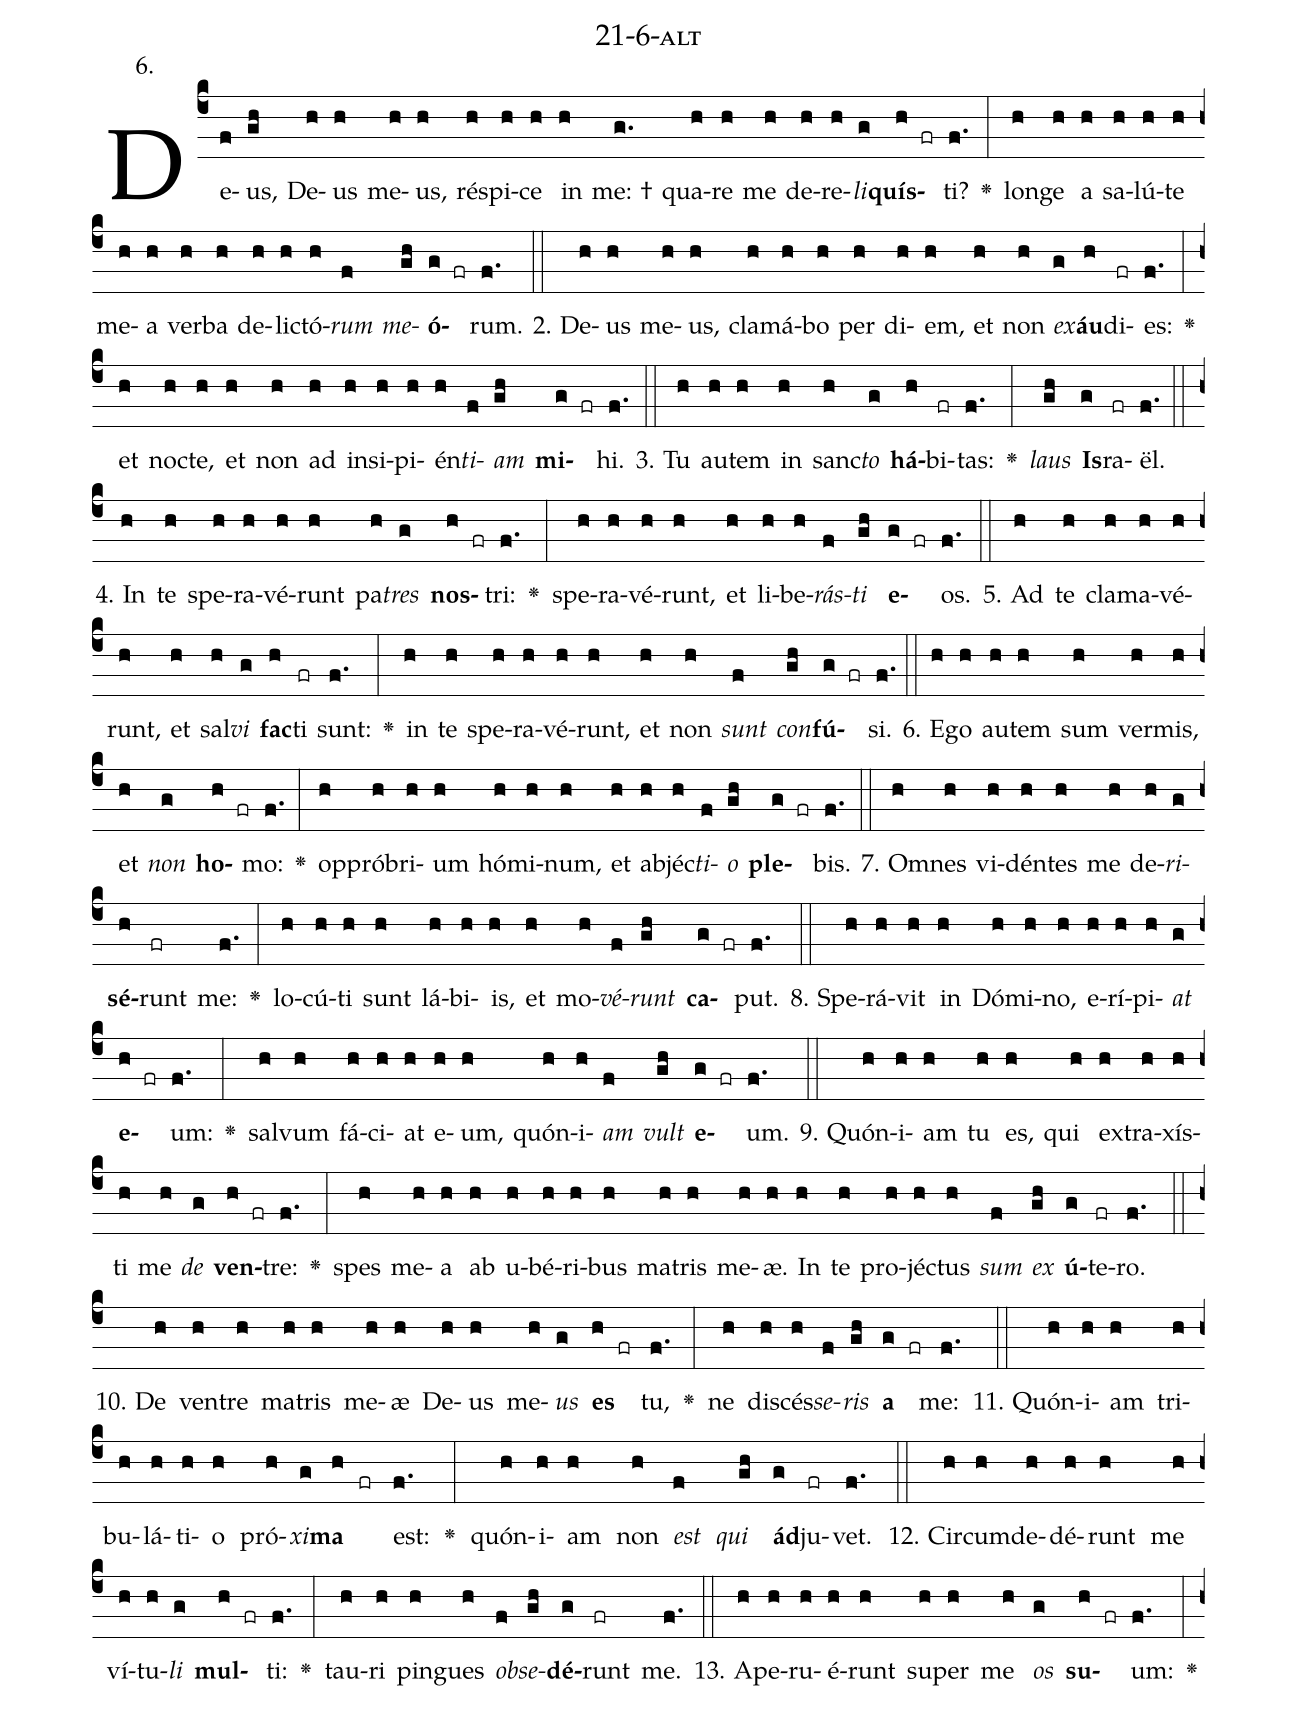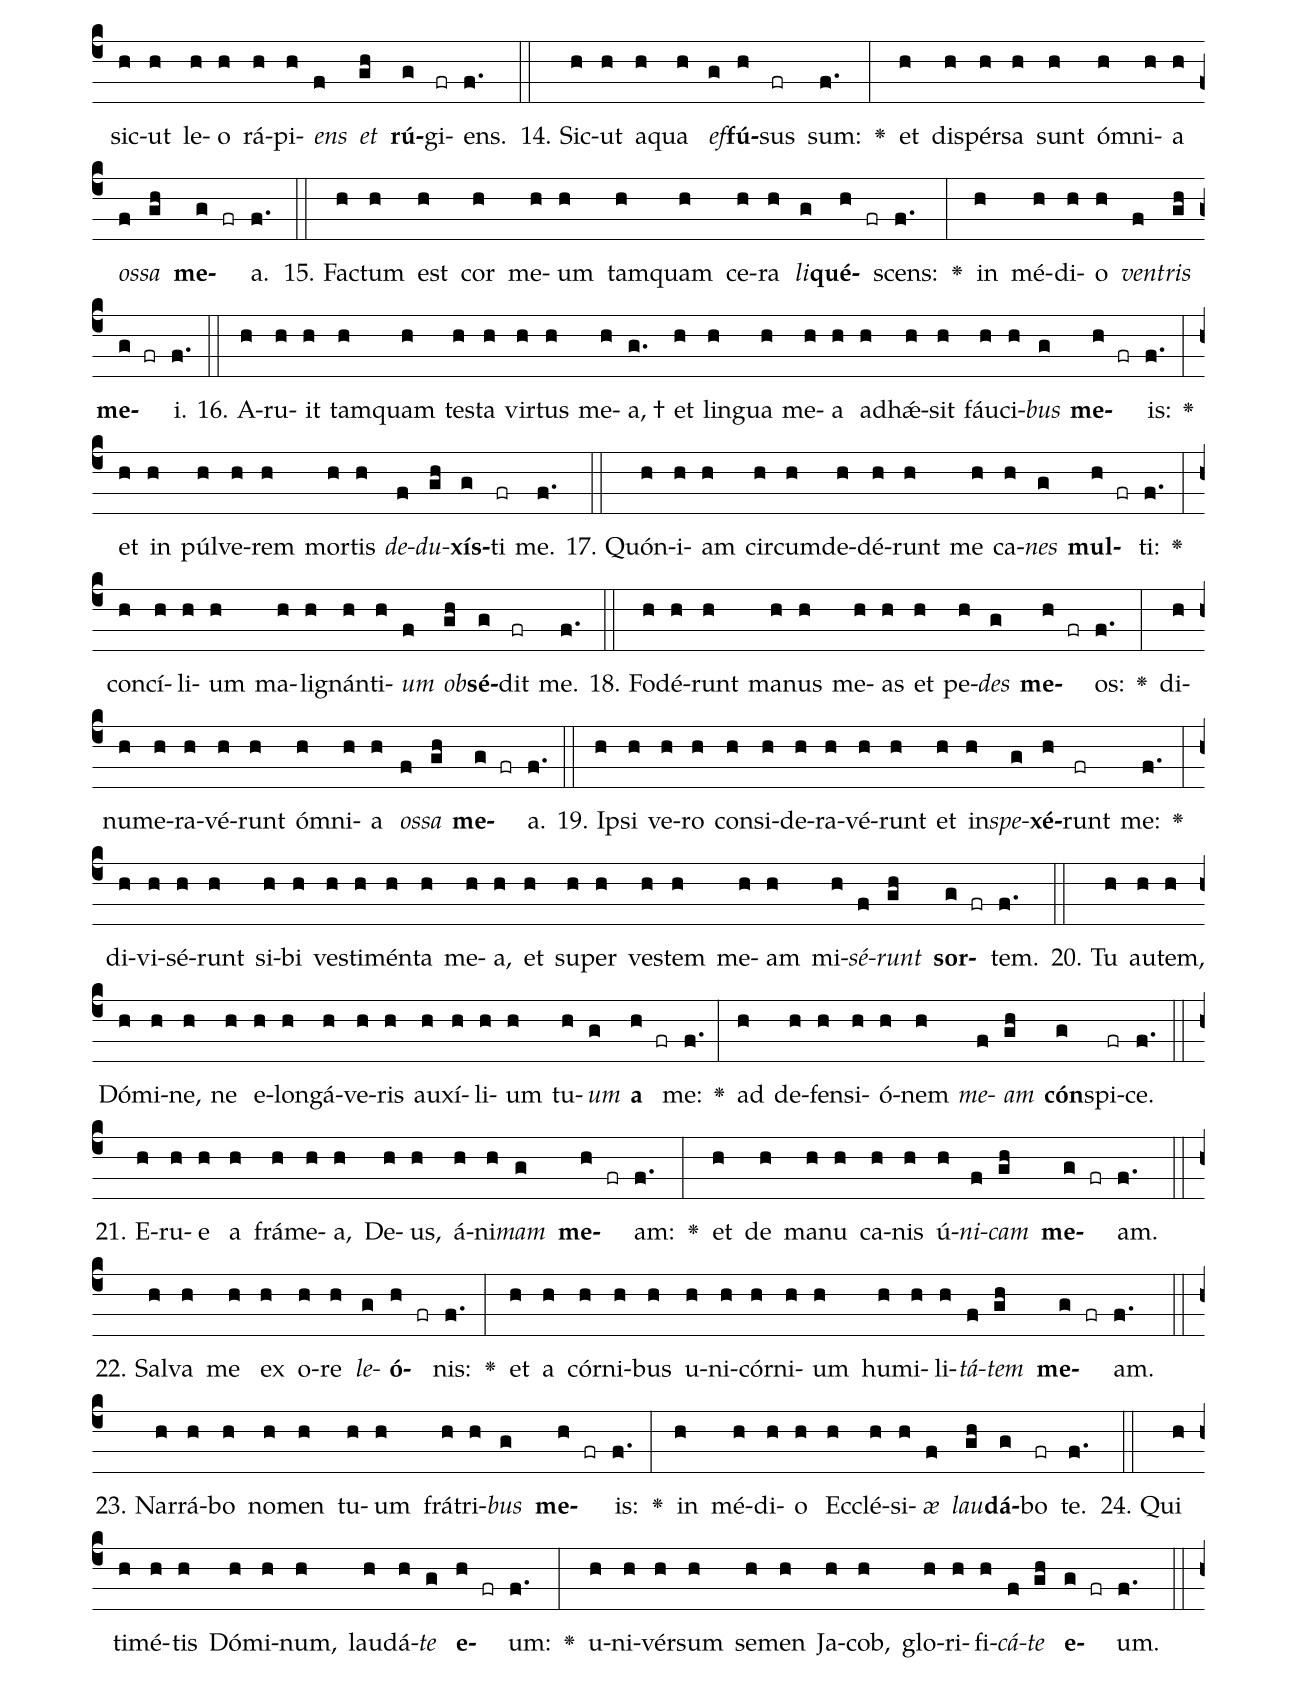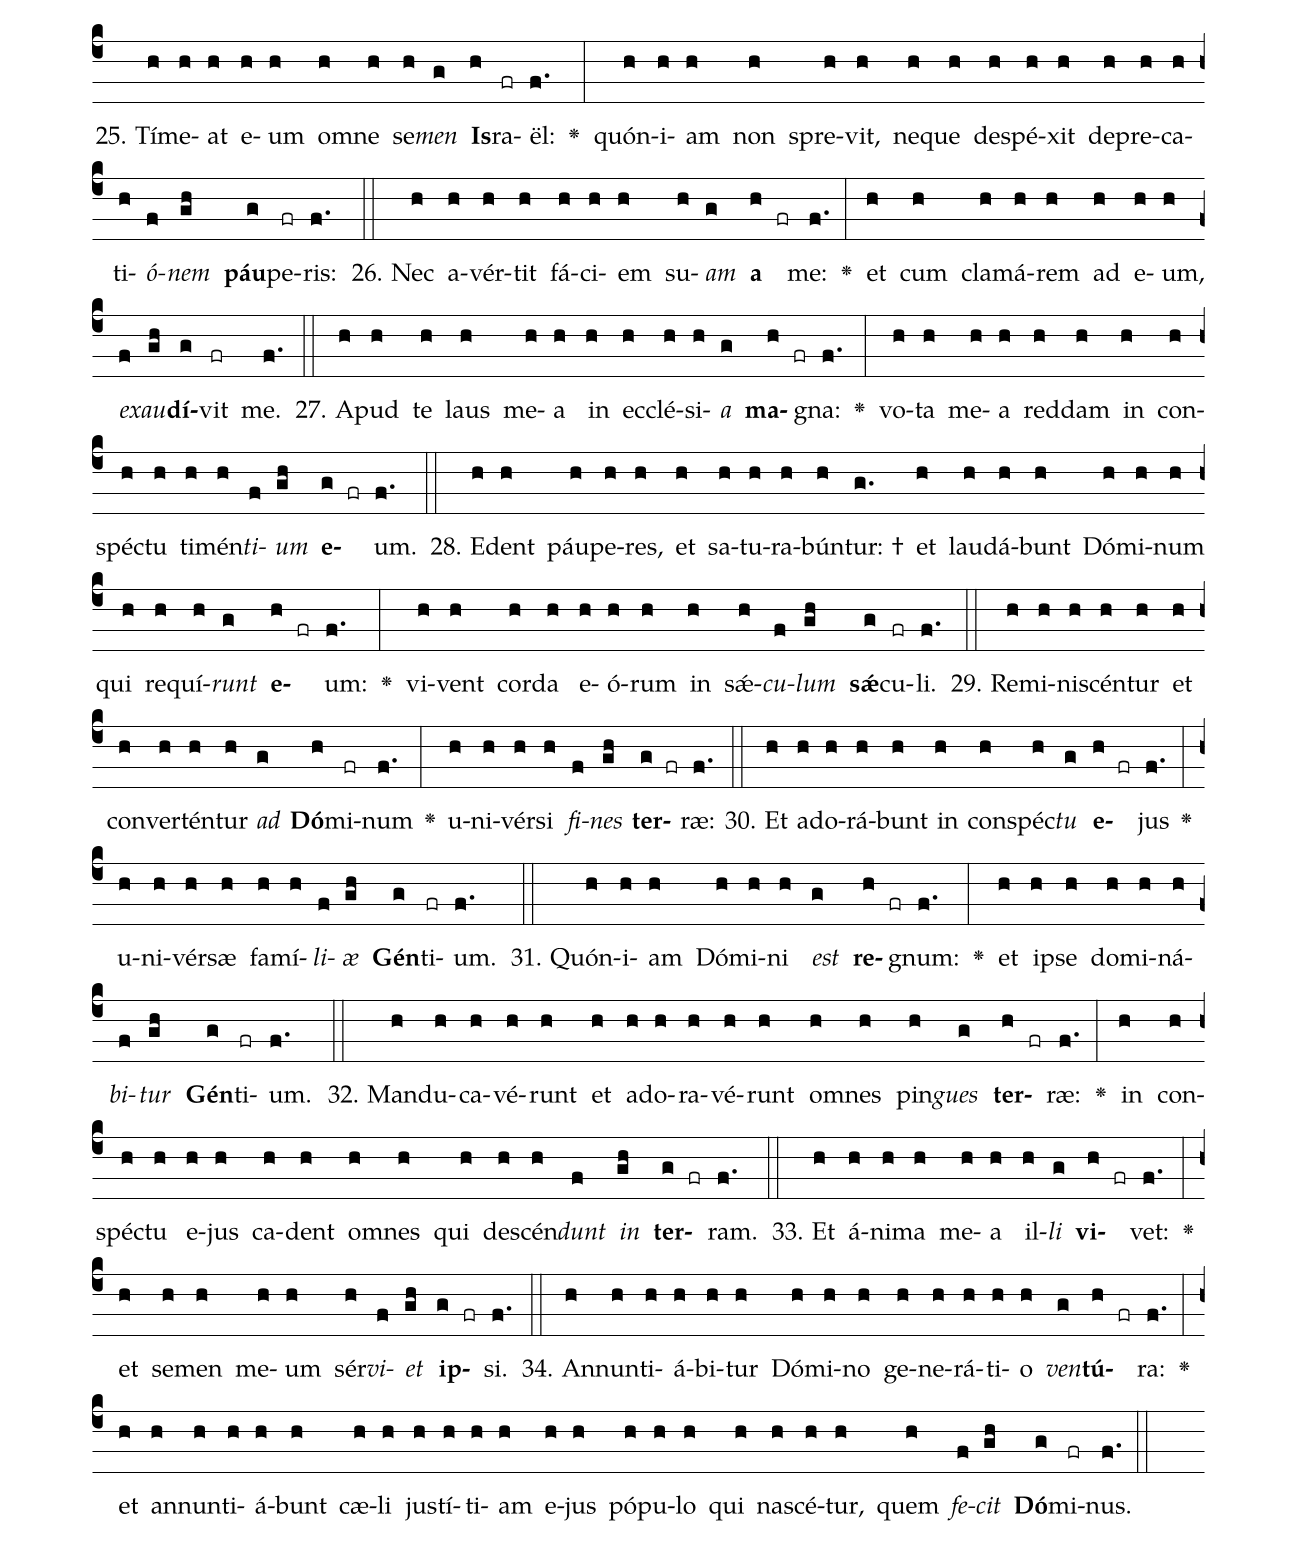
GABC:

name: 21-6-alt;
annotation: 6.;
%%
(c4)De(f)us,(gh) De(h)us(h) me(h)us,(h) ré(h)spi(h)ce(h) in(h) me: †(g.) qua(h)re(h) me(h) de(h)re(h)<i>li</i>(g)<b>quís</b>(h fr)ti?(f.) <v>\greheightstar</v>(:) lon(h)ge(h) a(h) sa(h)lú(h)te(h) me(h)a(h) ver(h)ba(h) de(h)lic(h)tó(h)<i>rum</i>(f) <i>me</i>(gh)<b>ó</b>(g fr)rum.(f.) (::)
2. De(h)us(h) me(h)us,(h) cla(h)má(h)bo(h) per(h) di(h)em,(h) et(h) non(h) <i>ex</i>(g)<b>áu</b>(h)di(fr)es:(f.) <v>\greheightstar</v>(:) et(h) noc(h)te,(h) et(h) non(h) ad(h) in(h)si(h)pi(h)én(h)<i>ti</i>(f)<i>am</i>(gh) <b>mi</b>(g fr)hi.(f.) (::)
3. Tu(h) au(h)tem(h) in(h) sanc(h)<i>to</i>(g) <b>há</b>(h)bi(fr)tas:(f.) <v>\greheightstar</v>(:) <i>laus</i>(gh) <b>Is</b>(g)ra(fr)ël.(f.) (::)
4. In(h) te(h) spe(h)ra(h)vé(h)runt(h) pa(h)<i>tres</i>(g) <b>nos</b>(h fr)tri:(f.) <v>\greheightstar</v>(:) spe(h)ra(h)vé(h)runt,(h) et(h) li(h)be(h)<i>rás</i>(f)<i>ti</i>(gh) <b>e</b>(g fr)os.(f.) (::)
5. Ad(h) te(h) cla(h)ma(h)vé(h)runt,(h) et(h) sal(h)<i>vi</i>(g) <b>fac</b>(h)ti(fr) sunt:(f.) <v>\greheightstar</v>(:) in(h) te(h) spe(h)ra(h)vé(h)runt,(h) et(h) non(h) <i>sunt</i>(f) <i>con</i>(gh)<b>fú</b>(g fr)si.(f.) (::)
6. E(h)go(h) au(h)tem(h) sum(h) ver(h)mis,(h) et(h) <i>non</i>(g) <b>ho</b>(h fr)mo:(f.) <v>\greheightstar</v>(:) op(h)pró(h)bri(h)um(h) hó(h)mi(h)num,(h) et(h) ab(h)jéc(h)<i>ti</i>(f)<i>o</i>(gh) <b>ple</b>(g fr)bis.(f.) (::)
7. Om(h)nes(h) vi(h)dén(h)tes(h) me(h) de(h)<i>ri</i>(g)<b>sé</b>(h)runt(fr) me:(f.) <v>\greheightstar</v>(:) lo(h)cú(h)ti(h) sunt(h) lá(h)bi(h)is,(h) et(h) mo(h)<i>vé</i>(f)<i>runt</i>(gh) <b>ca</b>(g fr)put.(f.) (::)
8. Spe(h)rá(h)vit(h) in(h) Dó(h)mi(h)no,(h) e(h)rí(h)pi(h)<i>at</i>(g) <b>e</b>(h fr)um:(f.) <v>\greheightstar</v>(:) sal(h)vum(h) fá(h)ci(h)at(h) e(h)um,(h) quón(h)i(h)<i>am</i>(f) <i>vult</i>(gh) <b>e</b>(g fr)um.(f.) (::)
9. Quón(h)i(h)am(h) tu(h) es,(h) qui(h) ex(h)tra(h)xís(h)ti(h) me(h) <i>de</i>(g) <b>ven</b>(h fr)tre:(f.) <v>\greheightstar</v>(:) spes(h) me(h)a(h) ab(h) u(h)bé(h)ri(h)bus(h) ma(h)tris(h) me(h)æ.(h) In(h) te(h) pro(h)jéc(h)tus(h) <i>sum</i>(f) <i>ex</i>(gh) <b>ú</b>(g)te(fr)ro.(f.) (::)
10. De(h) ven(h)tre(h) ma(h)tris(h) me(h)æ(h) De(h)us(h) me(h)<i>us</i>(g) <b>es</b>(h fr) tu,(f.) <v>\greheightstar</v>(:) ne(h) di(h)scés(h)<i>se</i>(f)<i>ris</i>(gh) <b>a</b>(g fr) me:(f.) (::)
11. Quón(h)i(h)am(h) tri(h)bu(h)lá(h)ti(h)o(h) pró(h)<i>xi</i>(g)<b>ma</b>(h fr) est:(f.) <v>\greheightstar</v>(:) quón(h)i(h)am(h) non(h) <i>est</i>(f) <i>qui</i>(gh) <b>ád</b>(g)ju(fr)vet.(f.) (::)
12. Cir(h)cum(h)de(h)dé(h)runt(h) me(h) ví(h)tu(h)<i>li</i>(g) <b>mul</b>(h fr)ti:(f.) <v>\greheightstar</v>(:) tau(h)ri(h) pin(h)gues(h) <i>ob</i>(f)<i>se</i>(gh)<b>dé</b>(g)runt(fr) me.(f.) (::)
13. A(h)pe(h)ru(h)é(h)runt(h) su(h)per(h) me(h) <i>os</i>(g) <b>su</b>(h fr)um:(f.) <v>\greheightstar</v>(:) sic(h)ut(h) le(h)o(h) rá(h)pi(h)<i>ens</i>(f) <i>et</i>(gh) <b>rú</b>(g)gi(fr)ens.(f.) (::)
14. Sic(h)ut(h) a(h)qua(h) <i>ef</i>(g)<b>fú</b>(h)sus(fr) sum:(f.) <v>\greheightstar</v>(:) et(h) di(h)spér(h)sa(h) sunt(h) óm(h)ni(h)a(h) <i>os</i>(f)<i>sa</i>(gh) <b>me</b>(g fr)a.(f.) (::)
15. Fac(h)tum(h) est(h) cor(h) me(h)um(h) tam(h)quam(h) ce(h)ra(h) <i>li</i>(g)<b>qué</b>(h fr)scens:(f.) <v>\greheightstar</v>(:) in(h) mé(h)di(h)o(h) <i>ven</i>(f)<i>tris</i>(gh) <b>me</b>(g fr)i.(f.) (::)
16. A(h)ru(h)it(h) tam(h)quam(h) tes(h)ta(h) vir(h)tus(h) me(h)a, †(g.) et(h) lin(h)gua(h) me(h)a(h) ad(h)hǽ(h)sit(h) fáu(h)ci(h)<i>bus</i>(g) <b>me</b>(h fr)is:(f.) <v>\greheightstar</v>(:) et(h) in(h) púl(h)ve(h)rem(h) mor(h)tis(h) <i>de</i>(f)<i>du</i>(gh)<b>xís</b>(g)ti(fr) me.(f.) (::)
17. Quón(h)i(h)am(h) cir(h)cum(h)de(h)dé(h)runt(h) me(h) ca(h)<i>nes</i>(g) <b>mul</b>(h fr)ti:(f.) <v>\greheightstar</v>(:) con(h)cí(h)li(h)um(h) ma(h)li(h)gnán(h)ti(h)<i>um</i>(f) <i>ob</i>(gh)<b>sé</b>(g)dit(fr) me.(f.) (::)
18. Fo(h)dé(h)runt(h) ma(h)nus(h) me(h)as(h) et(h) pe(h)<i>des</i>(g) <b>me</b>(h fr)os:(f.) <v>\greheightstar</v>(:) di(h)nu(h)me(h)ra(h)vé(h)runt(h) óm(h)ni(h)a(h) <i>os</i>(f)<i>sa</i>(gh) <b>me</b>(g fr)a.(f.) (::)
19. Ip(h)si(h) ve(h)ro(h) con(h)si(h)de(h)ra(h)vé(h)runt(h) et(h) in(h)<i>spe</i>(g)<b>xé</b>(h)runt(fr) me:(f.) <v>\greheightstar</v>(:) di(h)vi(h)sé(h)runt(h) si(h)bi(h) ves(h)ti(h)mén(h)ta(h) me(h)a,(h) et(h) su(h)per(h) ves(h)tem(h) me(h)am(h) mi(h)<i>sé</i>(f)<i>runt</i>(gh) <b>sor</b>(g fr)tem.(f.) (::)
20. Tu(h) au(h)tem,(h) Dó(h)mi(h)ne,(h) ne(h) e(h)lon(h)gá(h)ve(h)ris(h) au(h)xí(h)li(h)um(h) tu(h)<i>um</i>(g) <b>a</b>(h fr) me:(f.) <v>\greheightstar</v>(:) ad(h) de(h)fen(h)si(h)ó(h)nem(h) <i>me</i>(f)<i>am</i>(gh) <b>cón</b>(g)spi(fr)ce.(f.) (::)
21. E(h)ru(h)e(h) a(h) frá(h)me(h)a,(h) De(h)us,(h) á(h)ni(h)<i>mam</i>(g) <b>me</b>(h fr)am:(f.) <v>\greheightstar</v>(:) et(h) de(h) ma(h)nu(h) ca(h)nis(h) ú(h)<i>ni</i>(f)<i>cam</i>(gh) <b>me</b>(g fr)am.(f.) (::)
22. Sal(h)va(h) me(h) ex(h) o(h)re(h) <i>le</i>(g)<b>ó</b>(h fr)nis:(f.) <v>\greheightstar</v>(:) et(h) a(h) cór(h)ni(h)bus(h) u(h)ni(h)cór(h)ni(h)um(h) hu(h)mi(h)li(h)<i>tá</i>(f)<i>tem</i>(gh) <b>me</b>(g fr)am.(f.) (::)
23. Nar(h)rá(h)bo(h) no(h)men(h) tu(h)um(h) frá(h)tri(h)<i>bus</i>(g) <b>me</b>(h fr)is:(f.) <v>\greheightstar</v>(:) in(h) mé(h)di(h)o(h) Ec(h)clé(h)si(h)<i>æ</i>(f) <i>lau</i>(gh)<b>dá</b>(g)bo(fr) te.(f.) (::)
24. Qui(h) ti(h)mé(h)tis(h) Dó(h)mi(h)num,(h) lau(h)dá(h)<i>te</i>(g) <b>e</b>(h fr)um:(f.) <v>\greheightstar</v>(:) u(h)ni(h)vér(h)sum(h) se(h)men(h) Ja(h)cob,(h) glo(h)ri(h)fi(h)<i>cá</i>(f)<i>te</i>(gh) <b>e</b>(g fr)um.(f.) (::)
25. Tí(h)me(h)at(h) e(h)um(h) om(h)ne(h) se(h)<i>men</i>(g) <b>Is</b>(h)ra(fr)ël:(f.) <v>\greheightstar</v>(:) quón(h)i(h)am(h) non(h) spre(h)vit,(h) ne(h)que(h) de(h)spé(h)xit(h) de(h)pre(h)ca(h)ti(h)<i>ó</i>(f)<i>nem</i>(gh) <b>páu</b>(g)pe(fr)ris:(f.) (::)
26. Nec(h) a(h)vér(h)tit(h) fá(h)ci(h)em(h) su(h)<i>am</i>(g) <b>a</b>(h fr) me:(f.) <v>\greheightstar</v>(:) et(h) cum(h) cla(h)má(h)rem(h) ad(h) e(h)um,(h) <i>ex</i>(f)<i>au</i>(gh)<b>dí</b>(g)vit(fr) me.(f.) (::)
27. A(h)pud(h) te(h) laus(h) me(h)a(h) in(h) ec(h)clé(h)si(h)<i>a</i>(g) <b>ma</b>(h fr)gna:(f.) <v>\greheightstar</v>(:) vo(h)ta(h) me(h)a(h) red(h)dam(h) in(h) con(h)spéc(h)tu(h) ti(h)mén(h)<i>ti</i>(f)<i>um</i>(gh) <b>e</b>(g fr)um.(f.) (::)
28. E(h)dent(h) páu(h)pe(h)res,(h) et(h) sa(h)tu(h)ra(h)bún(h)tur: †(g.) et(h) lau(h)dá(h)bunt(h) Dó(h)mi(h)num(h) qui(h) re(h)quí(h)<i>runt</i>(g) <b>e</b>(h fr)um:(f.) <v>\greheightstar</v>(:) vi(h)vent(h) cor(h)da(h) e(h)ó(h)rum(h) in(h) sǽ(h)<i>cu</i>(f)<i>lum</i>(gh) <b>sǽ</b>(g)cu(fr)li.(f.) (::)
29. Re(h)mi(h)ni(h)scén(h)tur(h) et(h) con(h)ver(h)tén(h)tur(h) <i>ad</i>(g) <b>Dó</b>(h)mi(fr)num(f.) <v>\greheightstar</v>(:) u(h)ni(h)vér(h)si(h) <i>fi</i>(f)<i>nes</i>(gh) <b>ter</b>(g fr)ræ:(f.) (::)
30. Et(h) ad(h)o(h)rá(h)bunt(h) in(h) con(h)spéc(h)<i>tu</i>(g) <b>e</b>(h fr)jus(f.) <v>\greheightstar</v>(:) u(h)ni(h)vér(h)sæ(h) fa(h)mí(h)<i>li</i>(f)<i>æ</i>(gh) <b>Gén</b>(g)ti(fr)um.(f.) (::)
31. Quón(h)i(h)am(h) Dó(h)mi(h)ni(h) <i>est</i>(g) <b>re</b>(h fr)gnum:(f.) <v>\greheightstar</v>(:) et(h) ip(h)se(h) do(h)mi(h)ná(h)<i>bi</i>(f)<i>tur</i>(gh) <b>Gén</b>(g)ti(fr)um.(f.) (::)
32. Man(h)du(h)ca(h)vé(h)runt(h) et(h) ad(h)o(h)ra(h)vé(h)runt(h) om(h)nes(h) pin(h)<i>gues</i>(g) <b>ter</b>(h fr)ræ:(f.) <v>\greheightstar</v>(:) in(h) con(h)spéc(h)tu(h) e(h)jus(h) ca(h)dent(h) om(h)nes(h) qui(h) de(h)scén(h)<i>dunt</i>(f) <i>in</i>(gh) <b>ter</b>(g fr)ram.(f.) (::)
33. Et(h) á(h)ni(h)ma(h) me(h)a(h) il(h)<i>li</i>(g) <b>vi</b>(h fr)vet:(f.) <v>\greheightstar</v>(:) et(h) se(h)men(h) me(h)um(h) sér(h)<i>vi</i>(f)<i>et</i>(gh) <b>ip</b>(g fr)si.(f.) (::)
34. An(h)nun(h)ti(h)á(h)bi(h)tur(h) Dó(h)mi(h)no(h) ge(h)ne(h)rá(h)ti(h)o(h) <i>ven</i>(g)<b>tú</b>(h fr)ra:(f.) <v>\greheightstar</v>(:) et(h) an(h)nun(h)ti(h)á(h)bunt(h) cæ(h)li(h) jus(h)tí(h)ti(h)am(h) e(h)jus(h) pó(h)pu(h)lo(h) qui(h) na(h)scé(h)tur,(h) quem(h) <i>fe</i>(f)<i>cit</i>(gh) <b>Dó</b>(g)mi(fr)nus.(f.) (::)
